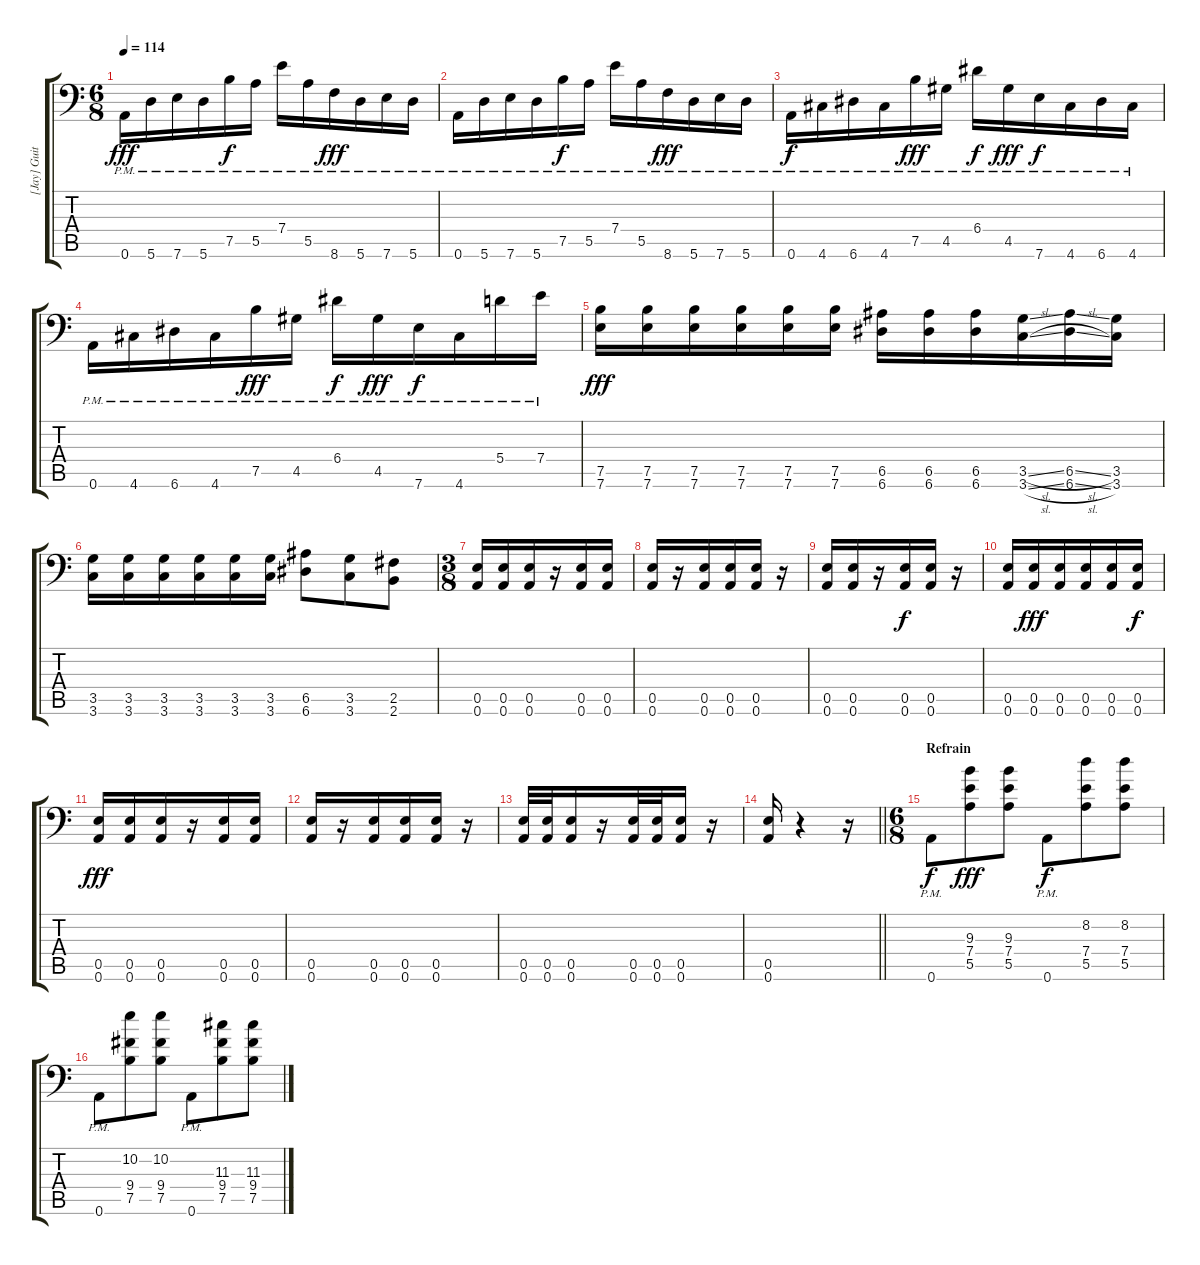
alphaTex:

\track ("[Jay] Guitar #1" "[Jay] Guit") {solo instrument distortionguitar}
\staff {score tabs}
\tuning (B3 Gb3 D3 A2 E2 A1) {hide}
\ts (6 8)
\tempo 114
\clef f4
\ks c
0.6{pm}.16{dy fff} 5.6{pm}.16 7.6{pm}.16 5.6{pm}.16 7.5{pm}.16{dy f} 5.5{pm}.16 7.4{pm}.16 5.5{pm}.16 8.6{pm}.16{dy fff} 5.6{pm}.16 7.6{pm}.16 5.6{pm}.16 |
0.6{pm}.16 5.6{pm}.16 7.6{pm}.16 5.6{pm}.16 7.5{pm}.16{dy f} 5.5{pm}.16 7.4{pm}.16 5.5{pm}.16 8.6{pm}.16{dy fff} 5.6{pm}.16 7.6{pm}.16 5.6{pm}.16 |
0.6{pm}.16{dy f} 4.6{pm}.16 6.6{pm}.16 4.6{pm}.16 7.5{pm}.16{dy fff} 4.5{pm}.16 6.4{pm}.16{dy f} 4.5{pm}.16{dy fff} 7.6{pm}.16{dy f} 4.6{pm}.16 6.6{pm}.16 4.6{pm}.16 |
0.6{pm}.16 4.6{pm}.16 6.6{pm}.16 4.6{pm}.16 7.5{pm}.16{dy fff} 4.5{pm}.16 6.4{pm}.16{dy f} 4.5{pm}.16{dy fff} 7.6{pm}.16{dy f} 4.6{pm}.16 5.4{pm}.16 7.4{pm}.16 |
(7.5 7.6).16{dy fff} (7.5 7.6).16 (7.5 7.6).16 (7.5 7.6).16 (7.5 7.6).16 (7.5 7.6).16 (6.5 6.6).16 (6.5 6.6).16 (6.5 6.6).16 (3.5{sl} 3.6{sl}).16 (6.5{sl} 6.6{sl}).16 (3.5 3.6).16 |
(3.5 3.6).16 (3.5 3.6).16 (3.5 3.6).16 (3.5 3.6).16 (3.5 3.6).16 (3.5 3.6).16 (6.5 6.6).8 (3.5 3.6).8 (2.5 2.6).8 |
\ts (3 8)
(0.5 0.6).16 (0.5 0.6).16 (0.5 0.6).16 r.16 (0.5 0.6).16 (0.5 0.6).16 |
(0.5 0.6).16 r.16 (0.5 0.6).16 (0.5 0.6).16 (0.5 0.6).16 r.16 |
(0.5 0.6).16 (0.5 0.6).16 r.16 (0.5 0.6).16{dy f} (0.5 0.6).16 r.16 |
(0.5 0.6).16 (0.5 0.6).16{dy fff} (0.5 0.6).16 (0.5 0.6).16 (0.5 0.6).16 (0.5 0.6).16{dy f} |
(0.5 0.6).16{dy fff} (0.5 0.6).16 (0.5 0.6).16 r.16 (0.5 0.6).16 (0.5 0.6).16 |
(0.5 0.6).16 r.16 (0.5 0.6).16 (0.5 0.6).16 (0.5 0.6).16 r.16 |
(0.5 0.6).32 (0.5 0.6).32 (0.5 0.6).16 r.16 (0.5 0.6).32 (0.5 0.6).32 (0.5 0.6).16 r.16 |
\barLineRight lightlight
(0.5 0.6).16 r.4 r.16 |
\ts (6 8)
\section ("" "Refrain ")
0.6{pm}.8{dy f} (9.3 7.4 5.5).8{dy fff} (9.3 7.4 5.5).8 0.6{pm}.8{dy f} (8.2 7.4 5.5).8 (8.2 7.4 5.5).8 |
0.6{pm}.8 (10.2 9.4 7.5).8 (10.2 9.4 7.5).8 0.6{pm}.8 (11.3 9.4 7.5).8 (11.3 9.4 7.5).8
